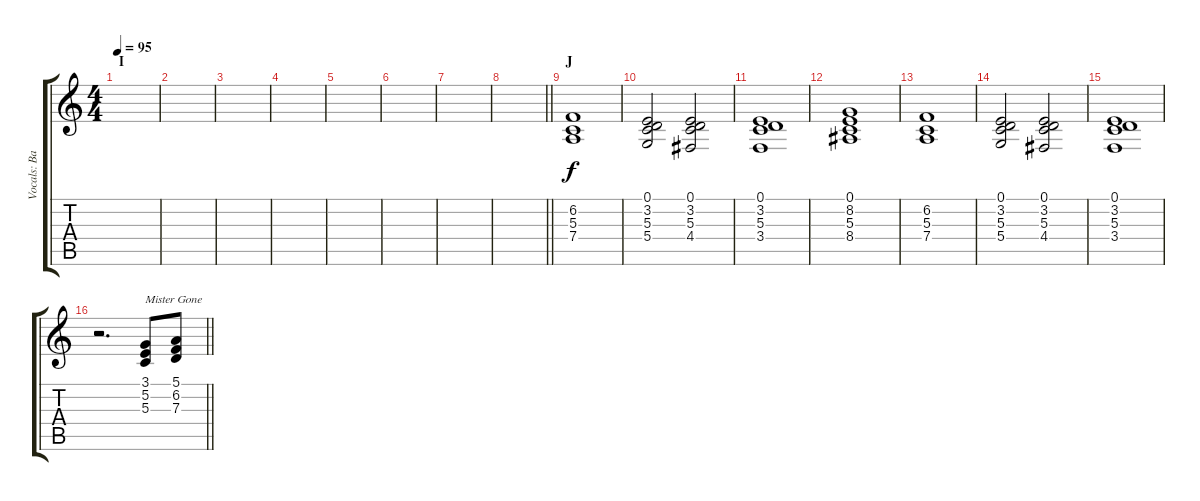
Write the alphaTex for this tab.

\track ("Vocals: Band" "Vocals: Ba") {instrument choiraahs}
\staff {score tabs}
\tuning (E4 B3 G3 D3 A2 E2) {hide}
\ts (4 4)
\section ("" "I")
\tempo 95
\clef g2
\ks c
|
|
|
|
|
|
|
\barLineRight lightlight
|
\section ("" "J")
(6.2 5.3 7.4).1 |
(0.1 3.2 5.3 5.4).2 (0.1 3.2 5.3 4.4).2 |
(0.1 3.2 5.3 3.4).1 |
(0.1 8.2 5.3 8.4).1 |
(6.2 5.3 7.4).1 |
(0.1 3.2 5.3 5.4).2 (0.1 3.2 5.3 4.4).2 |
(0.1 3.2 5.3 3.4).1 |
\barLineRight lightlight
r.2{d} (3.1 5.2 5.3).8{txt "Mister Gone"} (5.1 6.2 7.3).8
